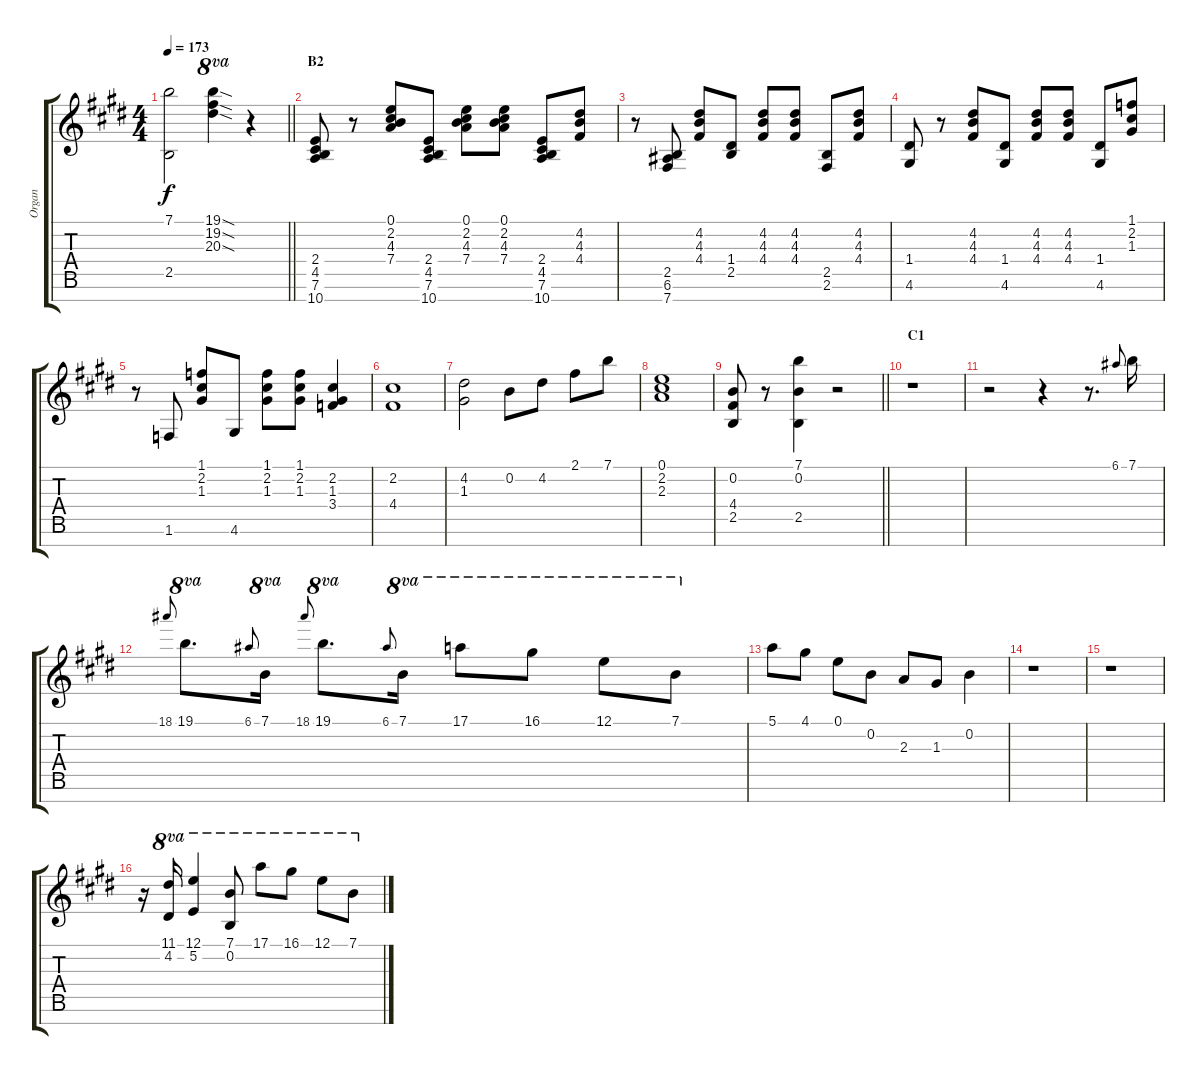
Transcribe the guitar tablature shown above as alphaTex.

\track ("Organ" "Organ") {instrument rockorgan}
\staff {score tabs}
\tuning (E5 B4 G4 D4 A3 E3 B2) {hide}
\ts (4 4)
\tempo 173
\clef g2
\barLineRight lightlight
\ks e
(7.1 2.5).2{dy f} (19.1{sod} 19.2{sod} 20.3{sod}).4{ot 8va} r.4 |
\section ("" "B2")
(2.4 4.5 7.6 10.7).8 r.8 (0.1 2.2 4.3 7.4).8 (2.4 4.5 7.6 10.7).8 (0.1 2.2 4.3 7.4).8 (0.1 2.2 4.3 7.4).8 (2.4 4.5 7.6 10.7).8 (4.2 4.3 4.4).8 |
r.8 (2.5 6.6 7.7).8 (4.2 4.3 4.4).8 (1.4 2.5).8 (4.2 4.3 4.4).8 (4.2 4.3 4.4).8 (2.5 2.6).8 (4.2 4.3 4.4).8 |
(1.4 4.6).8 r.8 (4.2 4.3 4.4).8 (1.4 4.6).8 (4.2 4.3 4.4).8 (4.2 4.3 4.4).8 (1.4 4.6).8 (1.1 2.2 1.3).8 |
r.8 1.6.8 (1.1 2.2 1.3).8 4.6.8 (1.1 2.2 1.3).8 (1.1 2.2 1.3).8 (2.2 1.3 3.4).4 |
(2.2 4.4).1 |
(4.2 1.3).2 0.2.8 4.2.8 2.1.8 7.1.8 |
(0.1 2.2 2.3).1 |
\barLineRight lightlight
(0.2 4.4 2.5).8 r.8 (7.1 0.2 2.5).4 r.2 |
\section ("" "C1")
r.1 |
r.2 r.4 r.8{d} 6.1.8{gr onbeat} 7.1.16 |
18.1.8{gr onbeat} 19.1.8{d ot 8va} 6.1.8{gr onbeat} 7.1.16{ot 8va} 18.1.8{gr onbeat} 19.1.8{d ot 8va} 6.1.8{gr onbeat} 7.1.16{ot 8va} 17.1.8{ot 8va} 16.1.8{ot 8va} 12.1.8{ot 8va} 7.1.8{ot 8va} |
5.1.8 4.1.8 0.1.8 0.2.8 2.3.8 1.3.8 0.2.4 |
r.1 |
r.1 |
r.16 (11.1 4.2).16{ot 8va} (12.1 5.2).4{ot 8va} (7.1 0.2).8{ot 8va} 17.1.8{ot 8va} 16.1.8{ot 8va} 12.1.8{ot 8va} 7.1.8{ot 8va}
